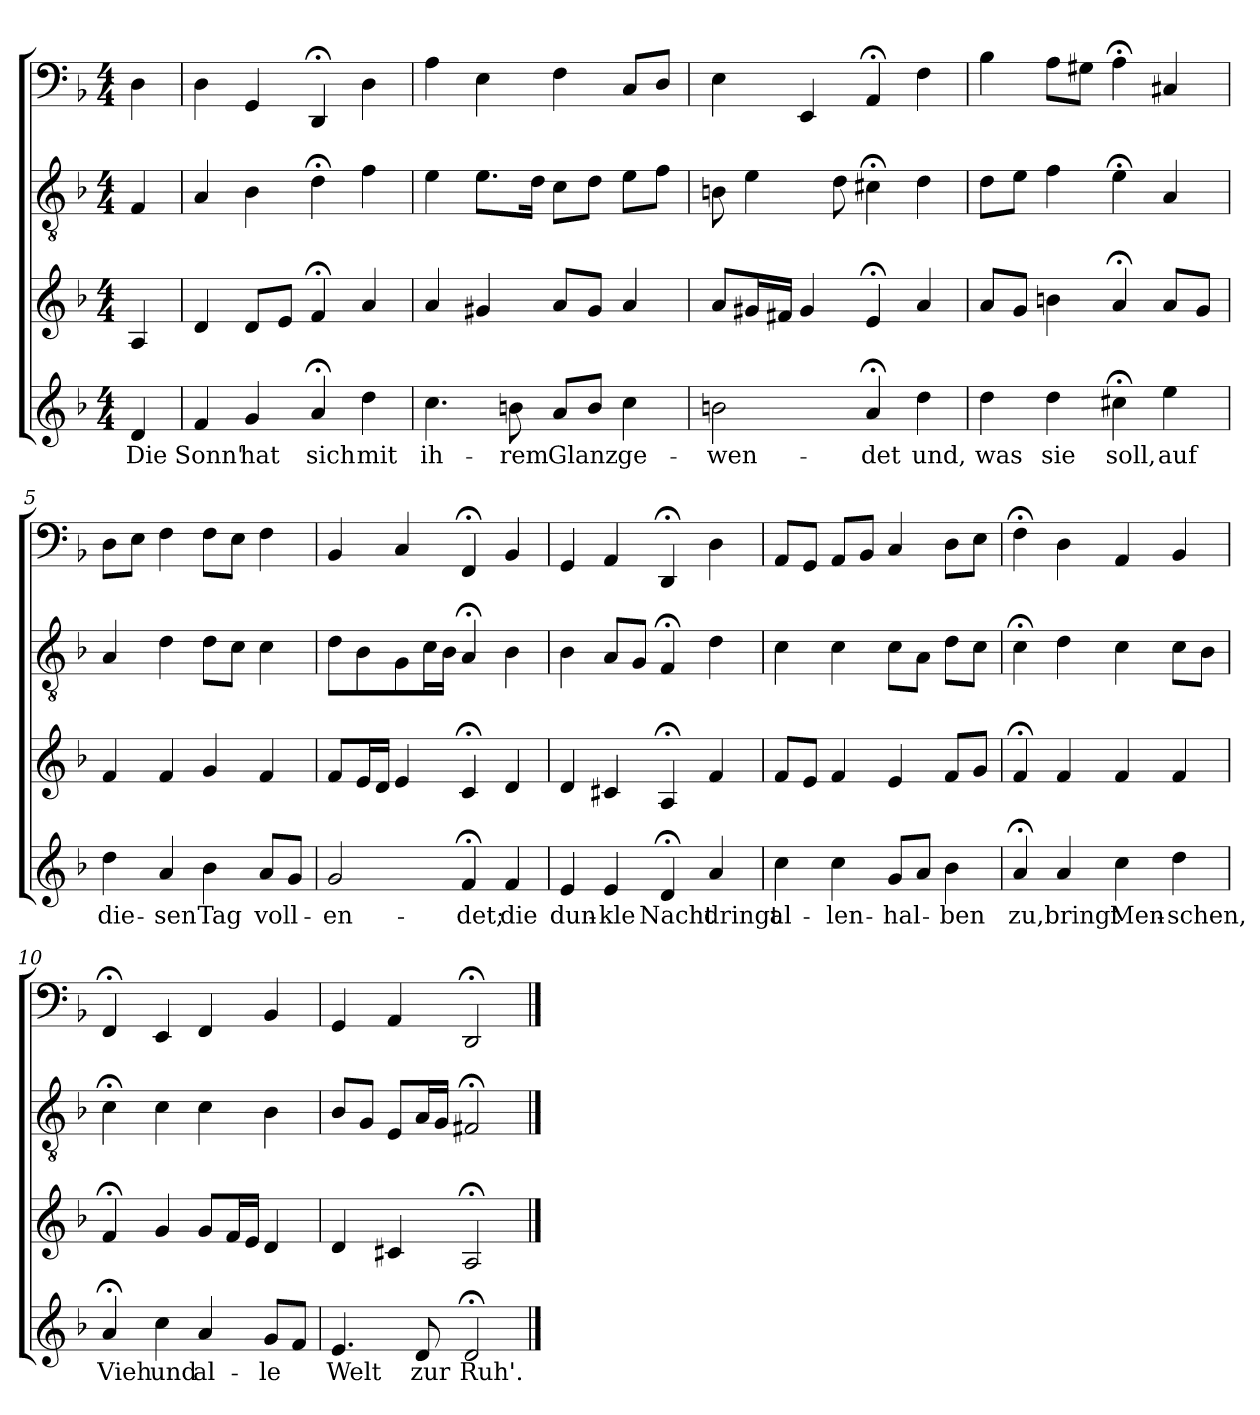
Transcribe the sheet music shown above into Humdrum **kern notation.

**kern	**text	**kern	**kern	**kern
*part4	*part4	*part3	*part2	*part1
*staff4	*staff4	*staff3	*staff2	*staff1
*clefG2	*	*clefG2	*clefGv2	*clefF4
*k[b-]	*	*k[b-]	*k[b-]	*k[b-]
*d:	*	*d:	*d:	*d:
*M4/4	*	*M4/4	*M4/4	*M4/4
=	=	=	=	=
4d/	Die	4A/	4F/	4D\
=1	=1	=1	=1	=1
4f/	Sonn'	4d/	4A/	4D\
4g/	hat	8d/L	4B-\	4GG/
.	.	8e/J	.	.
4a;</	sich	4f;</	4d;<\	4DD;</
4dd\	mit	4a/	4f\	4D\
=2	=2	=2	=2	=2
4.cc\	ih-	4a/	4e\	4A\
.	.	4g#X/	8.e\L	4E\
8bn\	-rem	.	.	.
.	.	.	16d\Jk	.
8a/L	Glanz	8a/L	8c\L	4F\
8b/J	.	8g#/J	8d\J	.
4cc\	ge-	4a/	8e\L	8C/L
.	.	.	8f\J	8D/J
=3	=3	=3	=3	=3
2bn\	-wen-	8a/L	8Bn\	4E\
.	.	16g#X/L	4e\	.
.	.	16f#X/JJ	.	.
.	.	4g#/	.	4EE/
.	.	.	8d\	.
4a;</	-det	4e;</	4c#X;<\	4AA;</
4dd\	und,	4a/	4d\	4F\
=4	=4	=4	=4	=4
4dd\	was	8a/L	8d\L	4B-\
.	.	8g/J	8e\J	.
4dd\	sie	4bn\	4f\	8A\L
.	.	.	.	8G#X\J
4cc#X;<\	soll,	4a;</	4e;<\	4A;<\
4ee\	auf	8a/L	4A/	4C#X/
.	.	8g/J	.	.
=5	=5	=5	=5	=5
4dd\	die-	4f/	4A/	8D\L
.	.	.	.	8E\J
4a/	-sen	4f/	4d\	4F\
4b-\	Tag	4g/	8d\L	8F\L
.	.	.	8c\J	8E\J
8a/L	voll-	4f/	4c\	4F\
8g/J	.	.	.	.
=6	=6	=6	=6	=6
2g/	-en-	8f/L	8d\L	4BB-/
.	.	16e/L	8B-\	.
.	.	16d/JJ	.	.
.	.	4e/	8G\	4C/
.	.	.	16c\L	.
.	.	.	16B-\JJ	.
4f;</	-det;	4c;</	4A;</	4FF;</
4f/	die	4d/	4B-\	4BB-/
=7	=7	=7	=7	=7
4e/	dun-	4d/	4B-\	4GG/
4e/	-kle	4c#X/	8A/L	4AA/
.	.	.	8G/J	.
4d;</	Nacht	4A;</	4F;</	4DD;</
4a/	dringt	4f/	4d\	4D\
=8	=8	=8	=8	=8
4cc\	al-	8f/L	4c\	8AA/L
.	.	8e/J	.	8GG/J
4cc\	-len-	4f/	4c\	8AA/L
.	.	.	.	8BB-/J
8g/L	-hal-	4e/	8c\L	4C/
8a/J	.	.	8A\J	.
4b-\	-ben	8f/L	8d\L	8D\L
.	.	8g/J	8c\J	8E\J
=9	=9	=9	=9	=9
4a;</	zu,	4f;</	4c;<\	4F;<\
4a/	bringt	4f/	4d\	4D\
4cc\	Men-	4f/	4c\	4AA/
4dd\	-schen,	4f/	8c\L	4BB-/
.	.	.	8B-\J	.
=10	=10	=10	=10	=10
4a;</	Vieh	4f;</	4c;<\	4FF;</
4cc\	und	4g/	4c\	4EE/
4a/	al-	8g/L	4c\	4FF/
.	.	16f/L	.	.
.	.	16e/JJ	.	.
8g/L	-le	4d/	4B-\	4BB-/
8f/J	.	.	.	.
=11	=11	=11	=11	=11
4.e/	Welt	4d/	8B-/L	4GG/
.	.	.	8G/J	.
.	.	4c#X/	8E/L	4AA/
8d/	zur	.	16A/L	.
.	.	.	16G/JJ	.
2d;</	Ruh'.	2A;</	2F#X;</	2DD;</
==	==	==	==	==
*-	*-	*-	*-	*-
